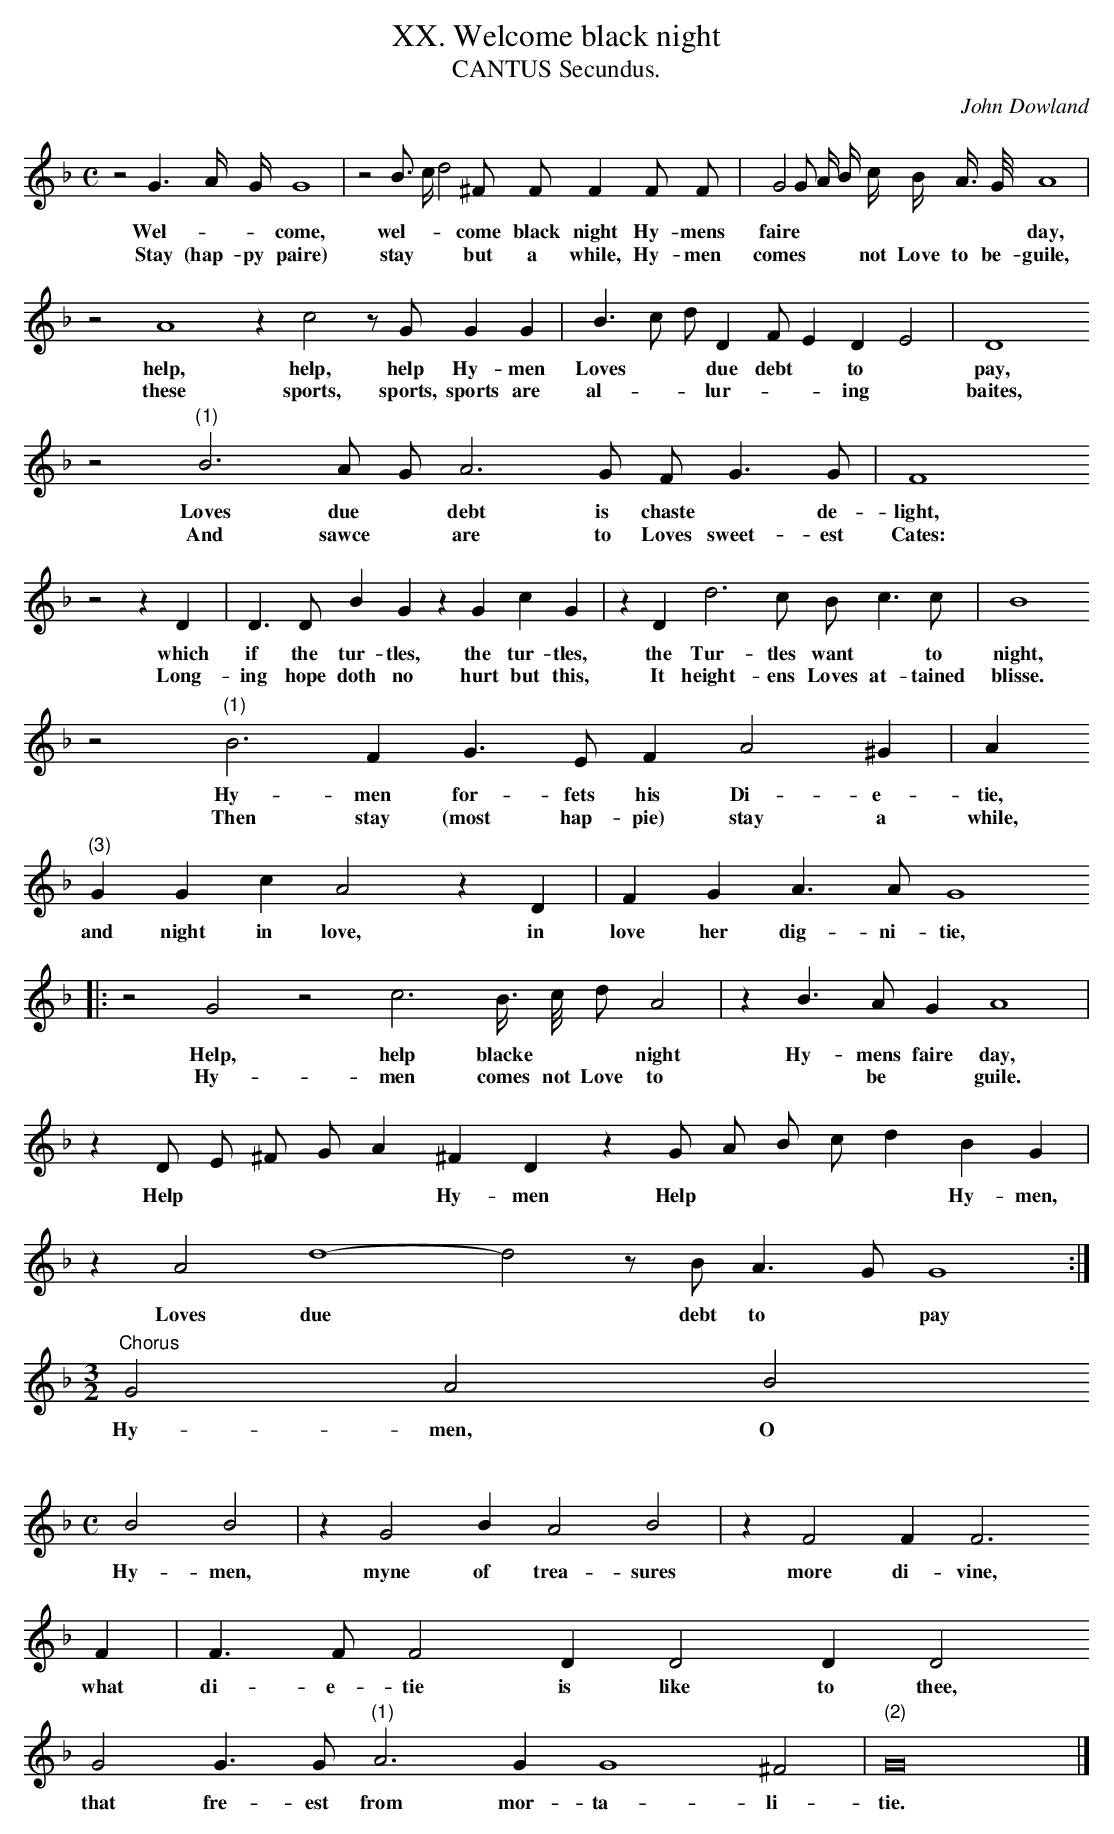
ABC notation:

X:1
T:XX. Welcome black night
T:CANTUS Secundus.
C: John Dowland
L:1/4
M:C
K:G dor
 z2 G3/2 A// G// G4 | z2 B3/4 c// d2 ^F/ F/ F F/ F/ | G2 G/ A// B// c// B// A3/8 G/// A4 |
w:Wel- * * come, wel- * * come black night Hy- mens faire * * * * * * *  day,
w:Stay  (hap- py paire) stay * * but a while, Hy- men comes * * * not Love to be- guile,
 z2 A4 z c2 z/ G/ G G | B > c d/ D F/ E D E2 | D4
w:help, help, help Hy- men Loves * * due debt * to * pay,
w:these sports, sports, sports are al- * * lur- * * ing * baites,
z2 "(1)"B3  A/ G/ A3 G/ F/ G > G | F4
w:Loves due * debt is chaste * de- light,
w: And sawce * are to Loves sweet- est Cates:
z2 z D | D > D B G z G c G | z D d3 c/ B/ c > c | B4
w:which if the tur- tles, the tur- tles, the Tur- tles want * to night,
w:Long- ing hope doth no hurt but this, It height- ens Loves at- tained blisse.
z2 "(1)"B3 F G > E F A2 ^G | A
w: Hy- men for- fets his Di- e- tie,
w:Then stay (most hap- pie) stay a while,
 "(3)"G G c A2 z D | F G A > A G4
w: and night in love, in love her dig- ni- tie,
|:z2 G2 z2 c3 B3/8 c/// d/ A2 | z B > A G A4 |
w: Help, help blacke * * night Hy- mens faire day,
w: Hy- men comes not Love to * be *  guile.
z D/ E/ ^F/ G/ A ^F D z G/ A/ B/ c/ d B G |
w: Help * * * * Hy- men Help * * * * Hy- men,
z A2 d4 - d2 z/ B/ A > G G4 :|
w:Loves due * debt to * pay
M:3/2
L:1/4
"Chorus"G2 A2 B2
w: Hy- men, O
M:C
L:1/4
B2 B2 | z G2 B A2 B2 | z F2 F F3
w: Hy- men, myne of trea- sures more di- vine,
 F | F > F F2 D D2 D D2
w: what di- e- tie is like to thee,
G2 G > G "(1)"A3 G G4 ^F2 | "(2)"G8 |]
w:that fre- est  from mor- ta- li- tie.
